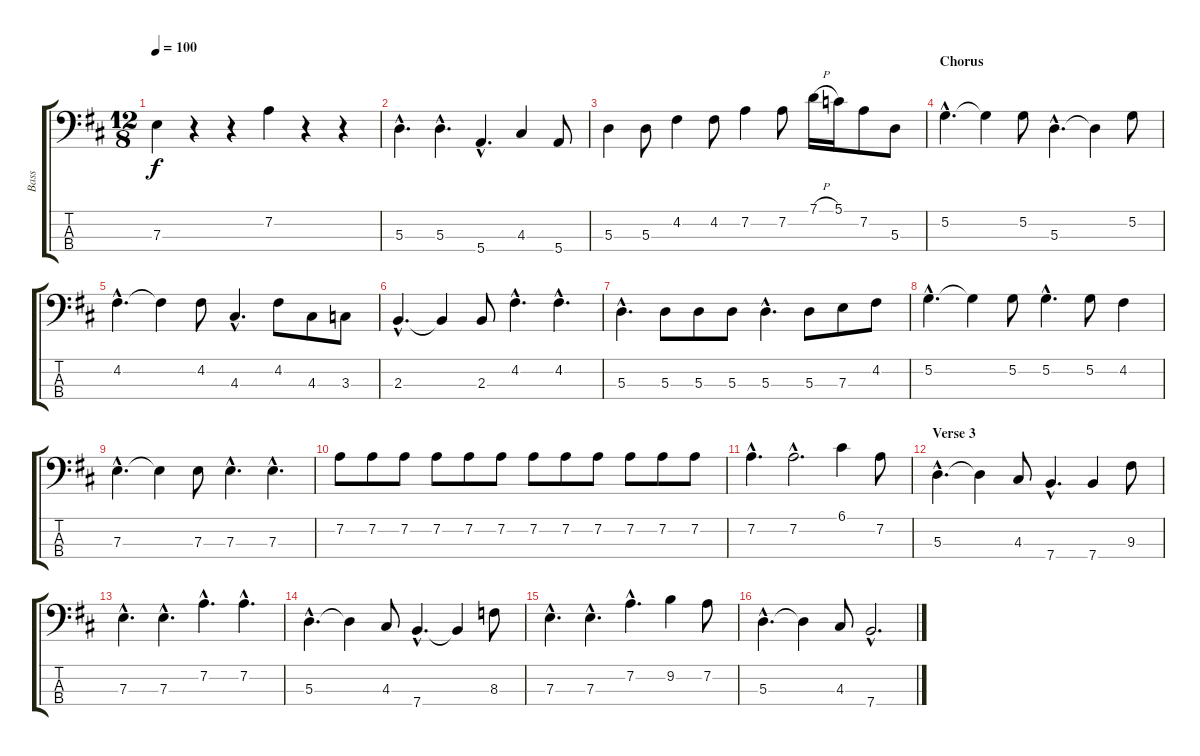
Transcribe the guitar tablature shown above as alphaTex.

\track ("Bass" "Bass") {instrument electricbasspick}
\staff {score tabs}
\tuning (G2 D2 A1 E1) {hide}
\ts (12 8)
\tempo 100
\clef f4
\ks d
7.3.4{dy f} r.4 r.4 7.2.4 r.4 r.4 |
5.3{hac}.4{d} 5.3{hac}.4{d} 5.4{hac}.4{d} 4.3.4 5.4.8 |
5.3.4 5.3.8 4.2.4 4.2.8 7.2.4 7.2.8 7.1{h}.16 5.1.16 7.2.8 5.3.8 |
\section ("" "Chorus")
5.2{hac}.4{d} 5.2{t}.4 5.2.8 5.3{hac}.4{d} 5.3{t}.4 5.2.8 |
4.2{hac}.4{d} 4.2{t}.4 4.2.8 4.3{hac}.4{d} 4.2.8 4.3.8 3.3.8 |
2.3{hac}.4{d} 2.3{t}.4 2.3.8 4.2{hac}.4{d} 4.2{hac}.4{d} |
5.3{hac}.4{d} 5.3.8 5.3.8 5.3.8 5.3{hac}.4{d} 5.3.8 7.3.8 4.2.8 |
5.2{hac}.4{d} 5.2{t}.4 5.2.8 5.2{hac}.4{d} 5.2.8 4.2.4 |
7.3{hac}.4{d} 7.3{t}.4 7.3.8 7.3{hac}.4{d} 7.3{hac}.4{d} |
7.2.8 7.2.8 7.2.8 7.2.8 7.2.8 7.2.8 7.2.8 7.2.8 7.2.8 7.2.8 7.2.8 7.2.8 |
7.2{hac}.4{d} 7.2{hac}.2{d} 6.1.4 7.2.8 |
\section ("" "Verse 3")
5.3{hac}.4{d} 5.3{t}.4 4.3.8 7.4{hac}.4{d} 7.4.4 9.3.8 |
7.3{hac}.4{d} 7.3{hac}.4{d} 7.2{hac}.4{d} 7.2{hac}.4{d} |
5.3{hac}.4{d} 5.3{t}.4 4.3.8 7.4{hac}.4{d} 7.4{t}.4 8.3.8 |
7.3{hac}.4{d} 7.3{hac}.4{d} 7.2{hac}.4{d} 9.2.4 7.2.8 |
5.3{hac}.4{d} 5.3{t}.4 4.3.8 7.4{hac}.2{d}
